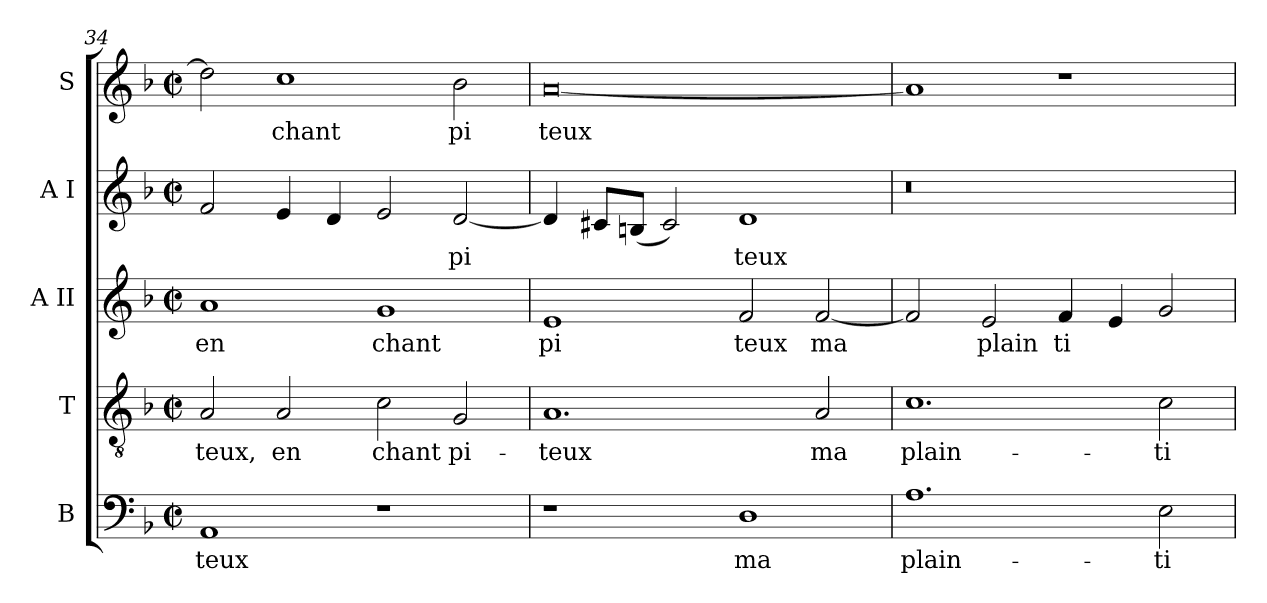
**kern	**text	**kern	**text	**kern	**text	**kern	**text	**kern	**text
*part5	*part5	*part4	*part4	*part3	*part3	*part2	*part2	*part1	*part1
*staff5	*staff5	*staff4	*staff4	*staff3	*staff3	*staff2	*staff2	*staff1	*staff1
*I"B	*	*I"T	*	*I"A II	*	*I"A I	*	*I"S	*
*clefF4	*	*clefGv2	*	*clefG2	*	*clefG2	*	*clefG2	*
*k[b-]	*	*k[b-]	*	*k[b-]	*	*k[b-]	*	*k[b-]	*
*F:	*	*F:	*	*F:	*	*F:	*	*F:	*
*M2/2	*	*M2/2	*	*M2/2	*	*M2/2	*	*M2/2	*
*met(c|)	*	*met(c|)	*	*met(c|)	*	*met(c|)	*	*met(c|)	*
=34	=34	=34	=34	=34	=34	=34	=34	=34	=34
!	!LO:LY:b:cj	!	!LO:LY:b:cj	!	!LO:LY:b:cj	!	!	!	!
1AA	-teux	2A/	-teux,	1a	en	2f/	.	2dd\]	.
!	!	!	!LO:LY:b:cj	!	!	!	!	!	!LO:LY:b:cj
.	.	2A/	en	.	.	4e/	.	1cc	chant
.	.	.	.	.	.	4d/	.	.	.
!	!	!	!LO:LY:b:cj	!	!LO:LY:b:cj	!	!	!	!
1r	.	2c\	chant	1g	chant	2e/	.	.	.
!	!	!	!LO:LY:b:cj	!	!	!	!LO:LY:b:cj	!	!LO:LY:b:cj
.	.	2G/	pi-	.	.	[<2d/	pi	2b-\	pi
=35	=35	=35	=35	=35	=35	=35	=35	=35	=35
!	!	!	!LO:LY:b:cj	!	!LO:LY:b:cj	!	!	!	!LO:LY:b
1r	.	1.A	-teux	1e	pi	4d/]	.	[<0a	teux
.	.	.	.	.	.	8c#/L	.	.	.
.	.	.	.	.	.	(>8B/J	.	.	.
.	.	.	.	.	.	2c#/)	.	.	.
!	!LO:LY:b:cj	!	!	!	!LO:LY:b:cj	!	!LO:LY:b:cj	!	!
1D	ma	.	.	2f/	teux	1d	teux	.	.
!	!	!	!LO:LY:b:cj	!	!LO:LY:b	!	!	!	!
.	.	2A/	ma	[<2f/	ma	.	.	.	.
=36	=36	=36	=36	=36	=36	=36	=36	=36	=36
!	!LO:LY:b:cj	!	!LO:LY:b:cj	!	!	!	!	!	!
1.A	plain-	1.c	plain-	2f/]	.	0r	.	1a]	.
!	!	!	!	!	!LO:LY:b:cj	!	!	!	!
.	.	.	.	2e/	plain	.	.	.	.
!	!	!	!	!	!LO:LY:b:cj	!	!	!	!
.	.	.	.	4f/	ti	.	.	1r	.
.	.	.	.	4e/	.	.	.	.	.
!	!LO:LY:b:cj	!	!LO:LY:b:cj	!	!	!	!	!	!
2E\	-ti-	2c\	-ti-	2g/	.	.	.	.	.
=	=	=	=	=	=	=	=	=	=
*-	*-	*-	*-	*-	*-	*-	*-	*-	*-
